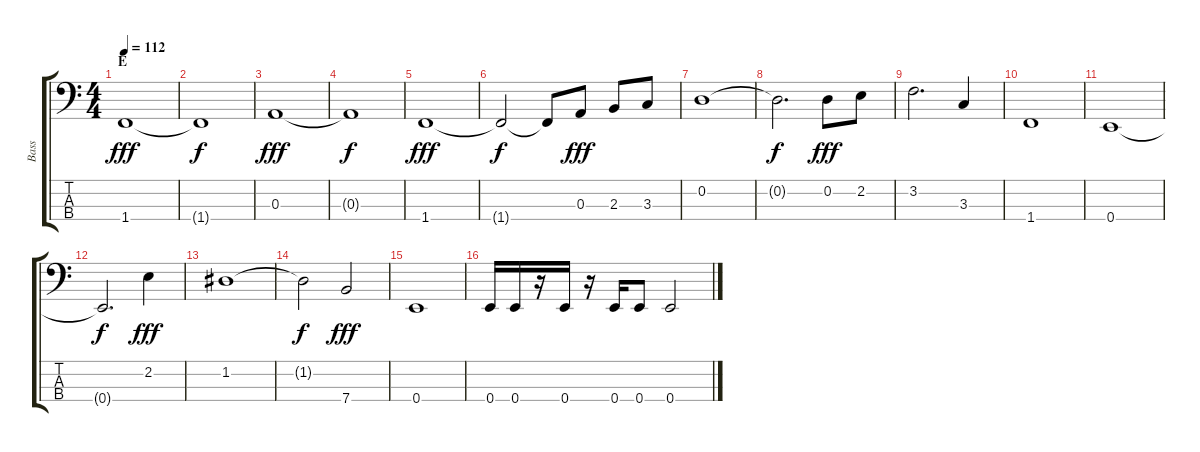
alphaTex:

\track ("Bass" "Bass") {instrument electricbassfinger}
\staff {score tabs}
\tuning (G2 D2 A1 E1) {hide}
\ts (4 4)
\section ("" "E")
\tempo 112
\clef f4
\ks c
1.4.1{dy fff} |
1.4{t}.1{dy f} |
0.3.1{dy fff} |
0.3{t}.1{dy f} |
1.4.1{dy fff} |
1.4{t}.2{dy f} 1.4{t}.8 0.3.8{dy fff} 2.3.8 3.3.8 |
0.2.1 |
0.2{t}.2{d dy f} 0.2.8{dy fff} 2.2.8 |
3.2.2{d} 3.3.4 |
1.4.1 |
0.4.1 |
0.4{t}.2{d dy f} 2.2.4{dy fff} |
1.2.1 |
1.2{t}.2{dy f} 7.4.2{dy fff} |
0.4.1 |
0.4.16 0.4.16 r.16 0.4.16 r.16 0.4.16 0.4.8 0.4.2
